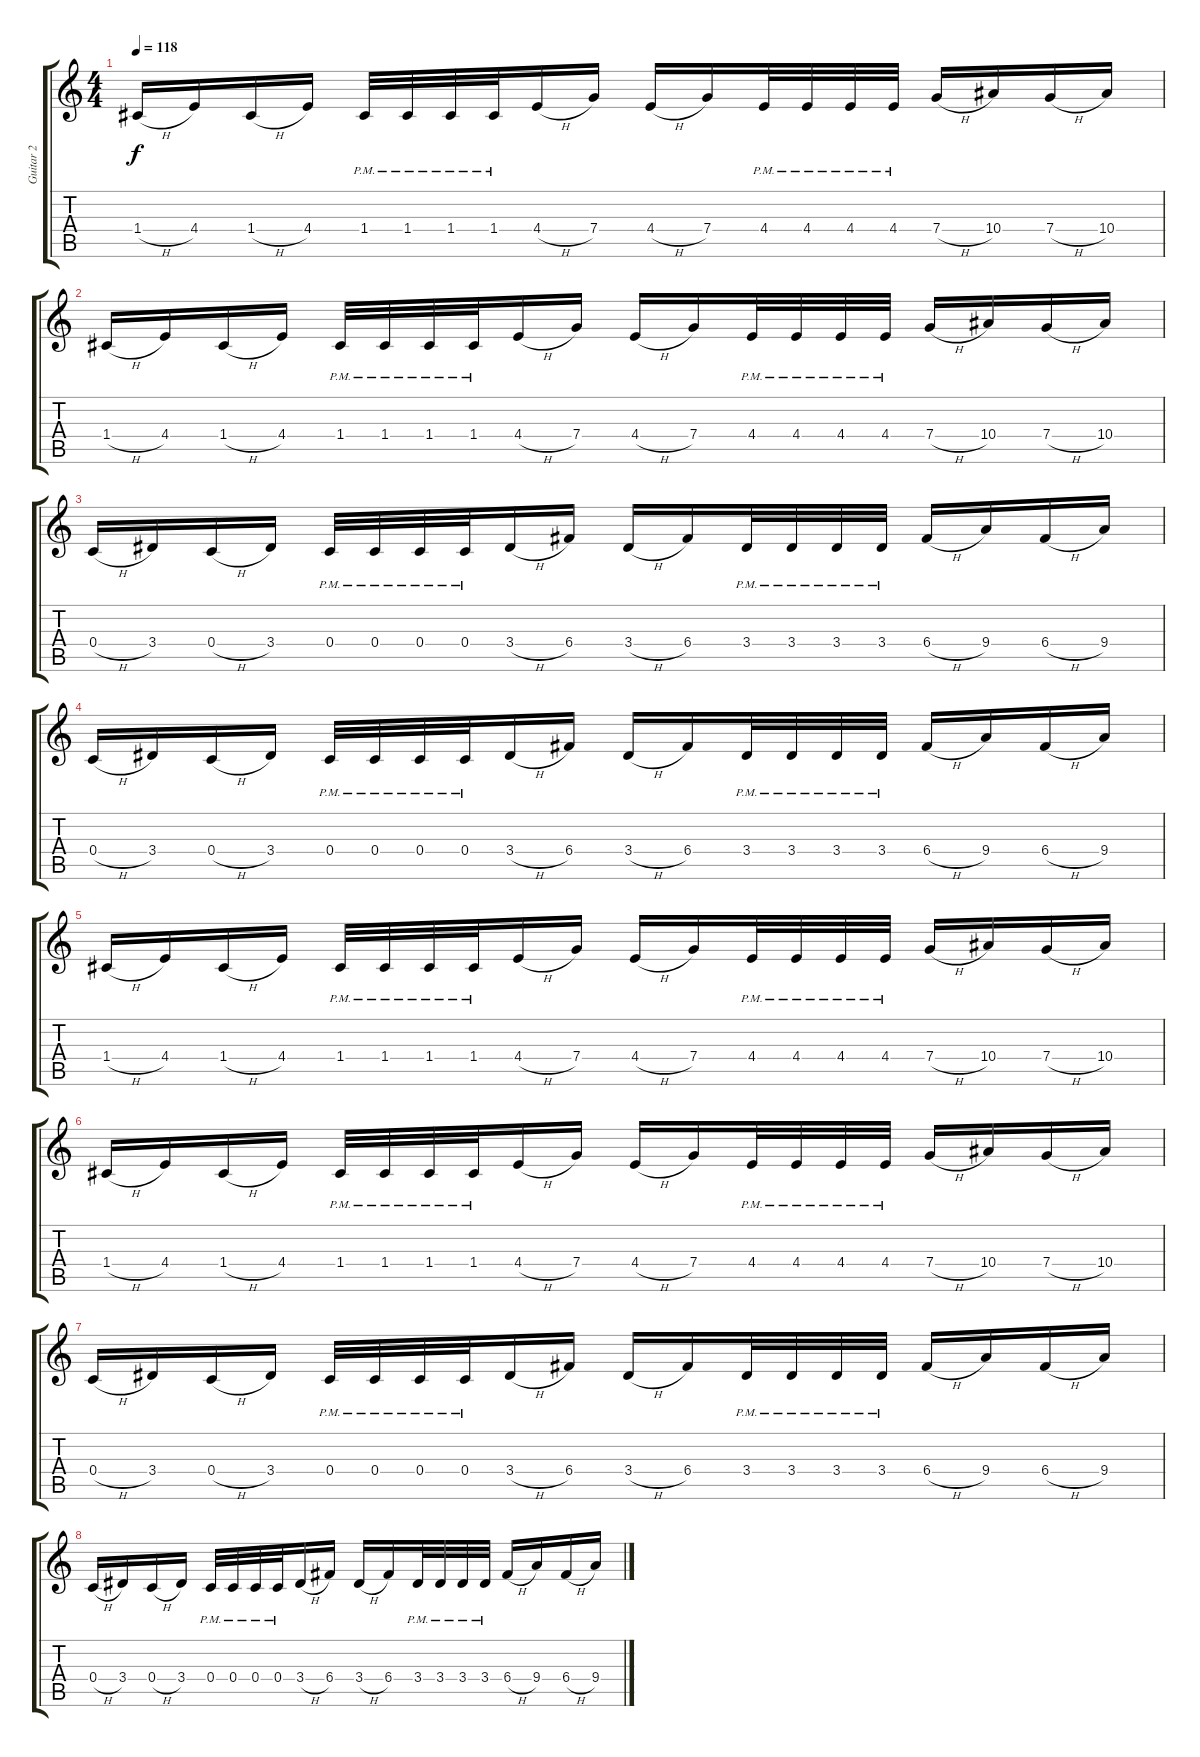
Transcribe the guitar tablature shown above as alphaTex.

\track ("Guitar 2" "Guitar 2") {instrument distortionguitar}
\staff {score tabs}
\tuning (D4 A3 F3 C3 G2 C2) {hide}
\ts (4 4)
\tempo 118
\clef g2
\ks c
1.4{h}.16{dy f} 4.4.16 1.4{h}.16 4.4.16 1.4{pm}.32 1.4{pm}.32 1.4{pm}.32 1.4{pm}.32 4.4{h}.16 7.4.16 4.4{h}.16 7.4.16 4.4{pm}.32 4.4{pm}.32 4.4{pm}.32 4.4{pm}.32 7.4{h}.16 10.4.16 7.4{h}.16 10.4.16 |
1.4{h}.16 4.4.16 1.4{h}.16 4.4.16 1.4{pm}.32 1.4{pm}.32 1.4{pm}.32 1.4{pm}.32 4.4{h}.16 7.4.16 4.4{h}.16 7.4.16 4.4{pm}.32 4.4{pm}.32 4.4{pm}.32 4.4{pm}.32 7.4{h}.16 10.4.16 7.4{h}.16 10.4.16 |
0.4{h}.16 3.4.16 0.4{h}.16 3.4.16 0.4{pm}.32 0.4{pm}.32 0.4{pm}.32 0.4{pm}.32 3.4{h}.16 6.4.16 3.4{h}.16 6.4.16 3.4{pm}.32 3.4{pm}.32 3.4{pm}.32 3.4{pm}.32 6.4{h}.16 9.4.16 6.4{h}.16 9.4.16 |
0.4{h}.16 3.4.16 0.4{h}.16 3.4.16 0.4{pm}.32 0.4{pm}.32 0.4{pm}.32 0.4{pm}.32 3.4{h}.16 6.4.16 3.4{h}.16 6.4.16 3.4{pm}.32 3.4{pm}.32 3.4{pm}.32 3.4{pm}.32 6.4{h}.16 9.4.16 6.4{h}.16 9.4.16 |
1.4{h}.16 4.4.16 1.4{h}.16 4.4.16 1.4{pm}.32 1.4{pm}.32 1.4{pm}.32 1.4{pm}.32 4.4{h}.16 7.4.16 4.4{h}.16 7.4.16 4.4{pm}.32 4.4{pm}.32 4.4{pm}.32 4.4{pm}.32 7.4{h}.16 10.4.16 7.4{h}.16 10.4.16 |
1.4{h}.16 4.4.16 1.4{h}.16 4.4.16 1.4{pm}.32 1.4{pm}.32 1.4{pm}.32 1.4{pm}.32 4.4{h}.16 7.4.16 4.4{h}.16 7.4.16 4.4{pm}.32 4.4{pm}.32 4.4{pm}.32 4.4{pm}.32 7.4{h}.16 10.4.16 7.4{h}.16 10.4.16 |
0.4{h}.16 3.4.16 0.4{h}.16 3.4.16 0.4{pm}.32 0.4{pm}.32 0.4{pm}.32 0.4{pm}.32 3.4{h}.16 6.4.16 3.4{h}.16 6.4.16 3.4{pm}.32 3.4{pm}.32 3.4{pm}.32 3.4{pm}.32 6.4{h}.16 9.4.16 6.4{h}.16 9.4.16 |
0.4{h}.16 3.4.16 0.4{h}.16 3.4.16 0.4{pm}.32 0.4{pm}.32 0.4{pm}.32 0.4{pm}.32 3.4{h}.16 6.4.16 3.4{h}.16 6.4.16 3.4{pm}.32 3.4{pm}.32 3.4{pm}.32 3.4{pm}.32 6.4{h}.16 9.4.16 6.4{h}.16 9.4.16
